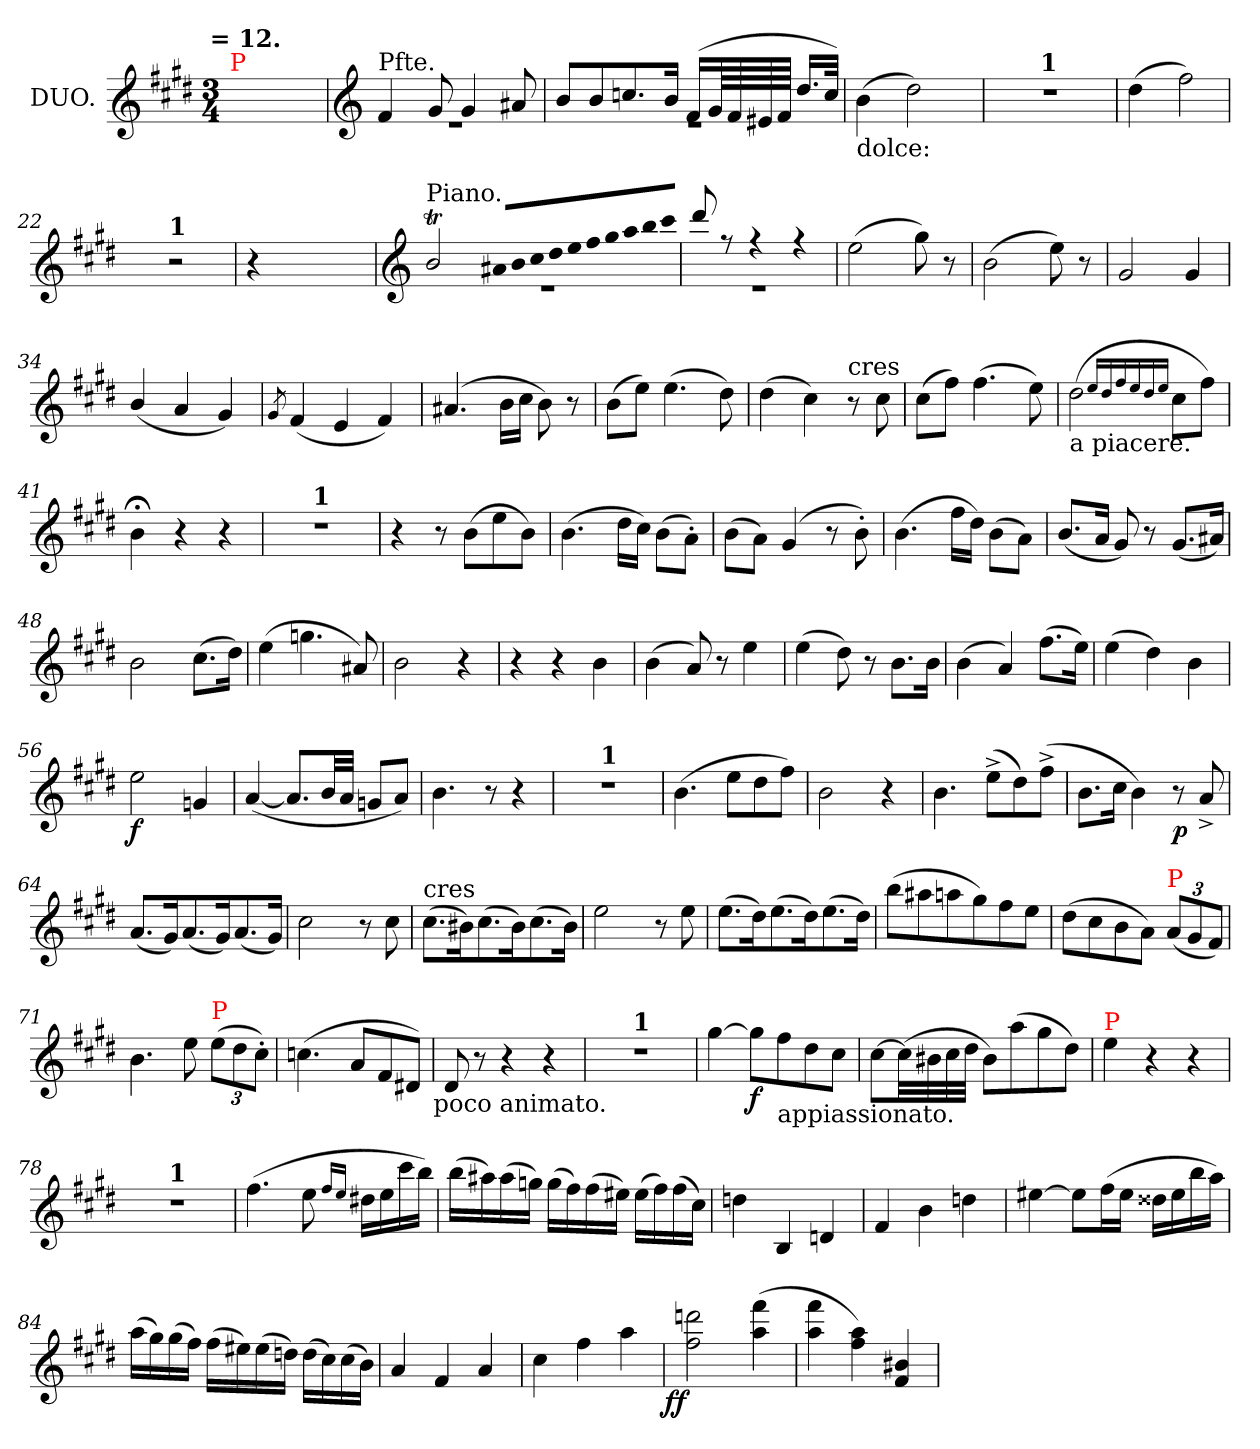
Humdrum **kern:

**kern	**dynam
*part1	*part1
*staff1	*staff1
*I"DUO.	*
*clefG2	*
*k[f#c#g#d#]	*
!!LO:TX:omd:t=&nbsp;=&nbsp;12.
*M3/4	*
=1	=1
!LO:TX:a:color=red:t=P	!
2.ryy	.
=17	=17
*clefG2	*
*^	*
!LO:TX:a:t=Pfte.	!	!
4f#!	2.re	.
8g#!	.	.
4g#!	.	.
8a#X!	.	.
=18	=18	=18
8b!L	2.re	.
8b!	.	.
8.ccn!	.	.
16b!Jk	.	.
(<16f#!LL	.	.
64g#!LL	.	.
64f#!	.	.
64e#X!	.	.
64f#!JJJJ	.	.
16.dd#!LL	.	.
32cc!JJk)	.	.
*v	*v	*
=19	=19
!LO:TX:b:t=dolce&colon;	!
(>4b	.
2dd#)	.
=20	=20
*^	*
2.r	4ryy	.
!	!LO:TX:a:B:t=1	!
.	2ryy	.
*v	*v	*
=21	=21
(>4dd#	.
!LO:N:vis=2	!
4ff#)	.
=22	=22
4ryy	.
!LO:TX:a:B:t=1	!
2r	.
=23	=23
4r	.
2.ryy	.
=29	=29
*clefG2	*
*^	*
!LO:TX:a:t=Piano.	!	!
2bT!	2.re	.
*Xtuplet	*	*
!LO:N:vis=8	!	!
40a#X!L	.	.
!LO:N:vis=8	!	!
40b!	.	.
!LO:N:vis=8	!	!
40cc#!	.	.
!LO:N:vis=8	!	!
40dd#!	.	.
!LO:N:vis=8	!	!
40ee!	.	.
!LO:N:vis=8	!	!
40ff#!	.	.
!LO:N:vis=8	!	!
40gg#!	.	.
!LO:N:vis=8	!	!
40aa!	.	.
!LO:N:vis=8	!	!
40bb!	.	.
!LO:N:vis=8	!	!
40ccc#!J	.	.
=30	=30	=30
8ddd#!/	2.re	.
8rff	.	.
4rff	.	.
4rff	.	.
*v	*v	*
=31	=31
*MM72	*
(>2ee	.
8gg#)	.
8r	.
=32	=32
(>2b	.
8ee)	.
8r	.
=33	=33
2g#	.
4g#	.
=34	=34
(<4b/	.
4a	.
4g#)	.
=35	=35
8qg#/	.
(<4f#	.
4e	.
4f#)	.
=36	=36
(>4.a#X	.
16bLL	.
16cc#JJ	.
8b)	.
8r	.
=37	=37
(>8bL	.
8eeJ)	.
(>4.ee	.
8dd#)	.
=38	=38
(>4dd#	.
4cc#)	.
!LO:TX:t=cres	!
8r	.
8cc#	.
=39	=39
(>8cc#L	.
8ff#J)	.
(>4.ff#	.
8ee)	.
=40	=40
!LO:TX:b:t=a piacere.	!
(>2dd#	.
16qqee/LL	.
16qqdd#/	.
16qqff#/	.
16qqee/	.
16qqdd#/	.
16qqee/JJ	.
8cc#L	.
8ff#J)	.
=41	=41
4b;<	.
4r	.
4r	.
=42	=42
*^	*
2.r	4ryy	.
!	!LO:TX:a:B:t=1	!
.	2ryy	.
*v	*v	*
=43	=43
4r	.
8r	.
(>8bL	.
8ee	.
8bJ)	.
=44	=44
(>4.b	.
16dd#LL	.
16cc#JJ)	.
(>8b\L	.
8a'>J)	.
=45	=45
(>8b\L	.
8aJ)	.
(>4g#	.
8r	.
8b'>)	.
=46	=46
(>4.b	.
16ff#LL	.
16dd#JJ)	.
(>8b\L	.
8aJ)	.
=47	=47
(<8.bL	.
16aJk	.
8g#)	.
8r	.
(<8.g#L	.
16a#XJk)	.
=48	=48
2b	.
(>8.cc#L	.
16dd#Jk)	.
=49	=49
(>4ee	.
4.ggn	.
8a#X)	.
=50	=50
2b	.
4r	.
=51	=51
4r	.
4r	.
4b	.
=52	=52
(>4b	.
8a/)	.
8r	.
4ee	.
=53	=53
(>4ee	.
8dd#)	.
8r	.
8.bL	.
16bJk	.
=54	=54
(>4b\	.
4a)	.
(>8.ff#L	.
16eeJk)	.
=55	=55
(>4ee	.
4dd#)	.
4b	.
=56	=56
2ee	f
4gn	.
=57	=57
(<[4a	.
8.aL]	.
32bLL	.
32aJJJ	.
8gnL	.
8aJ)	.
=58	=58
4.b	.
8r	.
4r	.
=59	=59
*^	*
2.r	4ryy	.
!	!LO:TX:a:B:t=1	!
.	2ryy	.
=60	=60	=60
!LO:TX:b:t=dolce.	!	!
*v	*v	*
(>4.b	.
8eeL	.
8dd#	.
8ff#J)	.
=61	=61
2b	.
4r	.
=62	=62
4.b	.
(>8ee^<L	.
8dd#)	.
(>8ff#^<J	.
=63	=63
8.bL	.
16cc#Jk	.
4b)	.
8r	p
8a^</	.
=64	=64
(<8.aL	.
16g#k)	.
(<8.a	.
16g#k)	.
(<8.a	.
16g#Jk)	.
=65	=65
2cc#	.
8r	.
8cc#	.
=66	=66
!LO:TX:t=cres	!
(>8.cc#L	.
16b#Xk)	.
(>8.cc#	.
16b#k)	.
(>8.cc#	.
16b#Jk)	.
=67	=67
2ee	.
8r	.
8ee	.
=68	=68
(>8.eeL	.
16dd#k)	.
(>8.ee	.
16dd#k)	.
(>8.ee	.
16dd#Jk)	.
=69	=69
(>8bbL	.
8aa#X	.
8aan	.
8gg#)	.
8ff#	.
8eeJ	.
=70	=70
(>8dd#L	.
8cc#	.
8b	.
8aJ)	.
*tuplet	*
*Xbrackettup	*
!LO:TX:a:color=red:t=P	!
(<12aL	.
12g#	.
12f#J)	.
=71	=71
4.b	.
8ee	.
!LO:TX:a:color=red:t=P	!
(>12eeL	.
12dd#	.
12cc#'>J)	.
=72	=72
(<4.ccn	.
8aL	.
8f#	.
8d#XJ)	.
!LO:TX:b:t=poco animato.	!
=73	=73
8d#	.
8r	.
4r	.
4r	.
=74	=74
*^	*
2.r	4ryy	.
!	!LO:TX:a:B:t=1	!
.	2ryy	.
*v	*v	*
=75	=75
[4gg#	.
8gg#L]	f
!LO:TX:b:t=appiassionato.	!
8ff#	.
8dd#	.
8cc#J	.
=76	=76
[8cc#L	.
(>32cc#LL]	.
32b#X	.
32cc#	.
32dd#JJJ	.
8b#L)	.
(>8aa	.
8gg#	.
8dd#J)	.
=77	=77
!LO:TX:a:color=red:t=P	!
4ee	.
4r	.
4r	.
=78	=78
*^	*
2.r	4ryy	.
!	!LO:TX:a:B:t=1	!
.	2ryy	.
*v	*v	*
=79	=79
(>4.ff#	.
8ee	.
16qqff#/LL	.
16qqee/JJ	.
16dd#XLL	.
16ee	.
16ccc#	.
16bbJJ)	.
=80	=80
(>16bbLL	.
16aa#X)	.
(>16aa#	.
16ggnJJ)	.
(>16ggLL	.
16ff#)	.
(>16ff#	.
16ee#XJJ)	.
(>16ee#LL	.
16ff#)	.
(>16ff#	.
16cc#JJ)	.
=81	=81
4ddn	.
4B	.
4dn	.
=82	=82
4f#	.
4b	.
4ddn	.
=83	=83
[4ee#X	.
8ee#L]	.
(>16ff#L	.
16ee#JJ	.
16dd##XLL	.
16ee#	.
16bb	.
16aaJJ)	.
=84	=84
(>16aaLL	.
16gg#)	.
(>16gg#	.
16ff#JJ)	.
(>16ff#LL	.
16ee#X)	.
(>16ee#	.
16ddnJJ)	.
(>16ddLL	.
16cc#)	.
(>16cc#	.
16bJJ)	.
=85	=85
4a	.
4f#	.
4a	.
=86	=86
4cc#	.
4ff#	.
4aa	.
=87	=87
!	!LO:DY:rj
2ff# 2dddn	ff
(>4aa 4fff#	.
=88	=88
4aa 4fff#	.
4ff# 4aa)	.
4f# 4b#X	.
=	=
*-	*-
